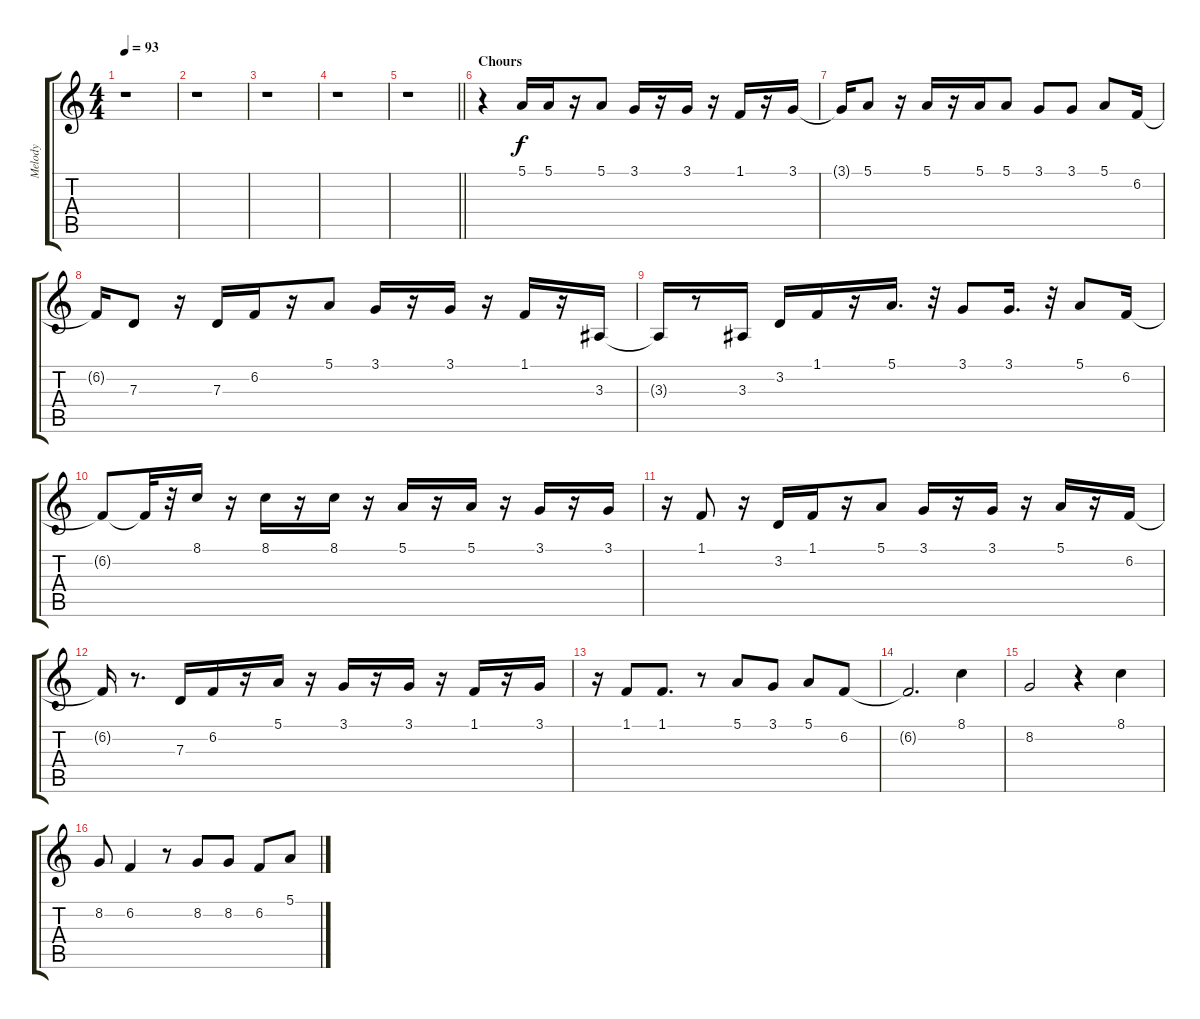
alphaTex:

\track ("Melody" "Melody") {instrument clarinet}
\staff {score tabs}
\tuning (E4 B3 G3 D3 A2 E2) {hide}
\ts (4 4)
\tempo 93
\clef g2
\ks c
r.1{dy f} |
r.1 |
r.1 |
r.1 |
\barLineRight lightlight
r.1 |
\section ("" "Chours")
r.4 5.1.16 5.1.16 r.16 5.1.8 3.1.16 r.16 3.1.16 r.16 1.1.16 r.16 3.1.16 |
3.1{t}.16 5.1.8 r.16 5.1.16 r.16 5.1.16 5.1.8 3.1.8 3.1.8 5.1.8 6.2.16 |
6.2{t}.16 7.3.8 r.16 7.3.16 6.2.16 r.16 5.1.8 3.1.16 r.16 3.1.16 r.16 1.1.16 r.16 3.3.16 |
3.3{t}.16 r.8 3.3.16 3.2.16 1.1.16 r.16 5.1.16{d} r.32 3.1.8 3.1.16{d} r.32 5.1.8 6.2.16 |
6.2{t}.8 6.2{t}.32 r.32 8.1.16 r.16 8.1.16 r.16 8.1.16 r.16 5.1.16 r.16 5.1.16 r.16 3.1.16 r.16 3.1.16 |
r.16 1.1.8 r.16 3.2.16 1.1.16 r.16 5.1.8 3.1.16 r.16 3.1.16 r.16 5.1.16 r.16 6.2.16 |
6.2{t}.16 r.8{d} 7.3.16 6.2.16 r.16 5.1.16 r.16 3.1.16 r.16 3.1.16 r.16 1.1.16 r.16 3.1.16 |
r.16 1.1.8 1.1.8{d} r.8 5.1.8 3.1.8 5.1.8 6.2.8 |
6.2{t}.2{d} 8.1.4 |
8.2.2 r.4 8.1.4 |
8.2.8 6.2.4 r.8 8.2.8 8.2.8 6.2.8 5.1.8
